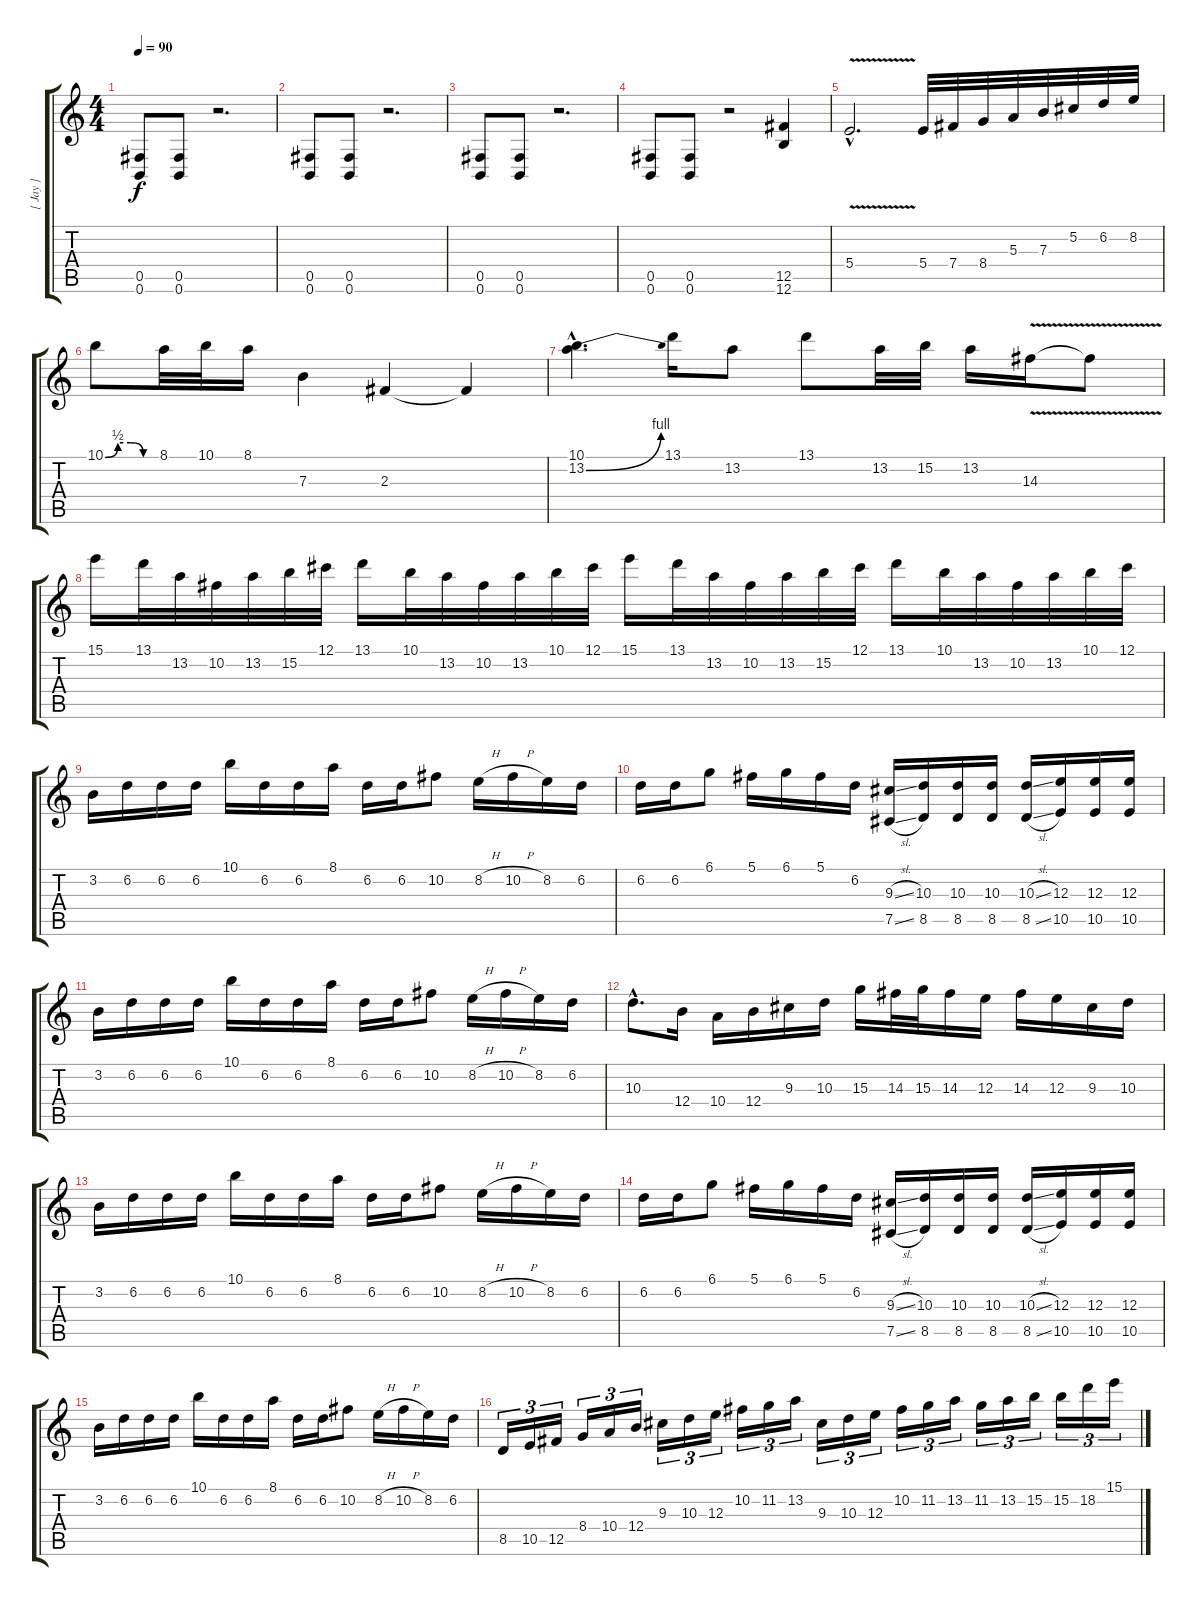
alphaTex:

\track ("[ Jay ]" "[ Jay ]") {instrument overdrivenguitar}
\staff {score tabs}
\tuning (Db4 Ab3 E3 B2 Gb2 B1) {hide}
\ts (4 4)
\tempo 90
\clef g2
\ks c
(0.5 0.6).8{dy f} (0.5 0.6).8 r.2{d} |
(0.5 0.6).8 (0.5 0.6).8 r.2{d} |
(0.5 0.6).8 (0.5 0.6).8 r.2{d} |
(0.5 0.6).8 (0.5 0.6).8 r.2 (12.5 12.6).4 |
5.4{v hac}.2{d} 5.4.32 7.4.32 8.4.32 5.3.32 7.3.32 5.2.32 6.2.32 8.2.32 |
10.1{be (custom 0 0 15 2 30 2 45 0 60 0)}.8 8.1.32 10.1.32 8.1.16 7.3.4 2.3.4 2.3{t}.4 |
(10.1{hac} 13.2{be (bend 0 0 60 4) hac}).4{d} 13.1.16 13.2.8 13.1.8 13.2.32 15.2.32 13.2.16 14.3{v}.16 14.3{t}.8 |
15.1.16 13.1.32 13.2.32 10.2.32 13.2.32 15.2.32 12.1.32 13.1.16 10.1.32 13.2.32 10.2.32 13.2.32 10.1.32 12.1.32 15.1.16 13.1.32 13.2.32 10.2.32 13.2.32 15.2.32 12.1.32 13.1.16 10.1.32 13.2.32 10.2.32 13.2.32 10.1.32 12.1.32 |
3.2.16 6.2.16 6.2.16 6.2.16 10.1.16 6.2.16 6.2.16 8.1.16 6.2.16 6.2.16 10.2.8 8.2{h}.16 10.2{h}.16 8.2.16 6.2.16 |
6.2.16 6.2.16 6.1.8 5.1.16 6.1.16 5.1.16 6.2.16 (9.3{sl} 7.5{sl}).16 (10.3 8.5).16 (10.3 8.5).16 (10.3 8.5).16 (10.3{sl} 8.5{sl}).16 (12.3 10.5).16 (12.3 10.5).16 (12.3 10.5).16 |
3.2.16 6.2.16 6.2.16 6.2.16 10.1.16 6.2.16 6.2.16 8.1.16 6.2.16 6.2.16 10.2.8 8.2{h}.16 10.2{h}.16 8.2.16 6.2.16 |
10.3{hac}.8{d} 12.4.16 10.4.16 12.4.16 9.3.16 10.3.16 15.3.16 14.3.32 15.3.32 14.3.16 12.3.16 14.3.16 12.3.16 9.3.16 10.3.16 |
3.2.16 6.2.16 6.2.16 6.2.16 10.1.16 6.2.16 6.2.16 8.1.16 6.2.16 6.2.16 10.2.8 8.2{h}.16 10.2{h}.16 8.2.16 6.2.16 |
6.2.16 6.2.16 6.1.8 5.1.16 6.1.16 5.1.16 6.2.16 (9.3{sl} 7.5{sl}).16 (10.3 8.5).16 (10.3 8.5).16 (10.3 8.5).16 (10.3{sl} 8.5{sl}).16 (12.3 10.5).16 (12.3 10.5).16 (12.3 10.5).16 |
3.2.16 6.2.16 6.2.16 6.2.16 10.1.16 6.2.16 6.2.16 8.1.16 6.2.16 6.2.16 10.2.8 8.2{h}.16 10.2{h}.16 8.2.16 6.2.16 |
8.5.16{tu (3 2)} 10.5.16{tu (3 2)} 12.5.16{tu (3 2)} 8.4.16{tu (3 2)} 10.4.16{tu (3 2)} 12.4.16{tu (3 2)} 9.3.16{tu (3 2)} 10.3.16{tu (3 2)} 12.3.16{tu (3 2)} 10.2.16{tu (3 2)} 11.2.16{tu (3 2)} 13.2.16{tu (3 2)} 9.3.16{tu (3 2)} 10.3.16{tu (3 2)} 12.3.16{tu (3 2)} 10.2.16{tu (3 2)} 11.2.16{tu (3 2)} 13.2.16{tu (3 2)} 11.2.16{tu (3 2)} 13.2.16{tu (3 2)} 15.2.16{tu (3 2)} 15.2.16{tu (3 2)} 18.2.16{tu (3 2)} 15.1.16{tu (3 2)}
